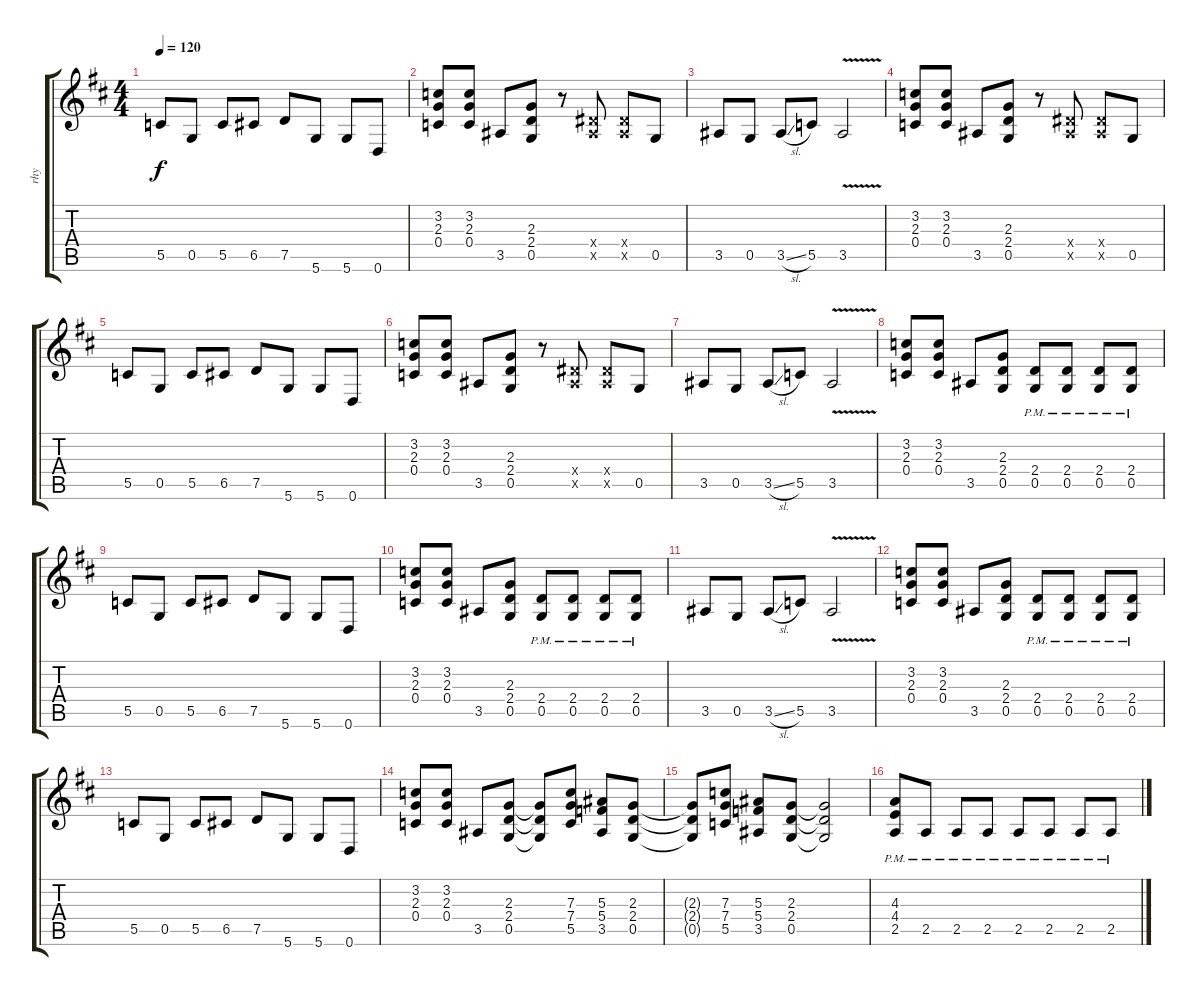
\track ("rhy" "rhy") {instrument distortionguitar}
\staff {score tabs}
\tuning (D4 A3 F3 C3 G2 D2) {hide}
\ts (4 4)
\tempo 120
\clef g2
\ks d
5.5.8{dy f} 0.5.8 5.5.8 6.5.8 7.5.8 5.6.8 5.6.8 0.6.8 |
(3.2 2.3 0.4).8 (3.2 2.3 0.4).8 3.5.8 (2.3 2.4 0.5).8 r.8 (3.4{x} 3.5{x}).8 (3.4{x} 3.5{x}).8 0.5.8 |
3.5.8 0.5.8 3.5{sl}.8 5.5.8 3.5{v}.2 |
(3.2 2.3 0.4).8 (3.2 2.3 0.4).8 3.5.8 (2.3 2.4 0.5).8 r.8 (3.4{x} 3.5{x}).8 (3.4{x} 3.5{x}).8 0.5.8 |
5.5.8 0.5.8 5.5.8 6.5.8 7.5.8 5.6.8 5.6.8 0.6.8 |
(3.2 2.3 0.4).8 (3.2 2.3 0.4).8 3.5.8 (2.3 2.4 0.5).8 r.8 (3.4{x} 3.5{x}).8 (3.4{x} 3.5{x}).8 0.5.8 |
3.5.8 0.5.8 3.5{sl}.8 5.5.8 3.5{v}.2 |
(3.2 2.3 0.4).8 (3.2 2.3 0.4).8 3.5.8 (2.3 2.4 0.5).8 (2.4{pm} 0.5{pm}).8 (2.4{pm} 0.5{pm}).8 (2.4{pm} 0.5{pm}).8 (2.4{pm} 0.5{pm}).8 |
5.5.8 0.5.8 5.5.8 6.5.8 7.5.8 5.6.8 5.6.8 0.6.8 |
(3.2 2.3 0.4).8 (3.2 2.3 0.4).8 3.5.8 (2.3 2.4 0.5).8 (2.4{pm} 0.5{pm}).8 (2.4{pm} 0.5{pm}).8 (2.4{pm} 0.5{pm}).8 (2.4{pm} 0.5{pm}).8 |
3.5.8 0.5.8 3.5{sl}.8 5.5.8 3.5{v}.2 |
(3.2 2.3 0.4).8 (3.2 2.3 0.4).8 3.5.8 (2.3 2.4 0.5).8 (2.4{pm} 0.5{pm}).8 (2.4{pm} 0.5{pm}).8 (2.4{pm} 0.5{pm}).8 (2.4{pm} 0.5{pm}).8 |
5.5.8 0.5.8 5.5.8 6.5.8 7.5.8 5.6.8 5.6.8 0.6.8 |
(3.2 2.3 0.4).8 (3.2 2.3 0.4).8 3.5.8 (2.3 2.4 0.5).8 (2.3{t} 2.4{t} 0.5{t}).8 (7.3 7.4 5.5).8 (5.3 5.4 3.5).8 (2.3 2.4 0.5).8 |
(2.3{t} 2.4{t} 0.5{t}).8 (7.3 7.4 5.5).8 (5.3 5.4 3.5).8 (2.3 2.4 0.5).8 (2.3{t} 2.4{t} 0.5{t}).2 |
(4.3 4.4 2.5{pm}).8 2.5{pm}.8 2.5{pm}.8 2.5{pm}.8 2.5{pm}.8 2.5{pm}.8 2.5{pm}.8 2.5{pm}.8
